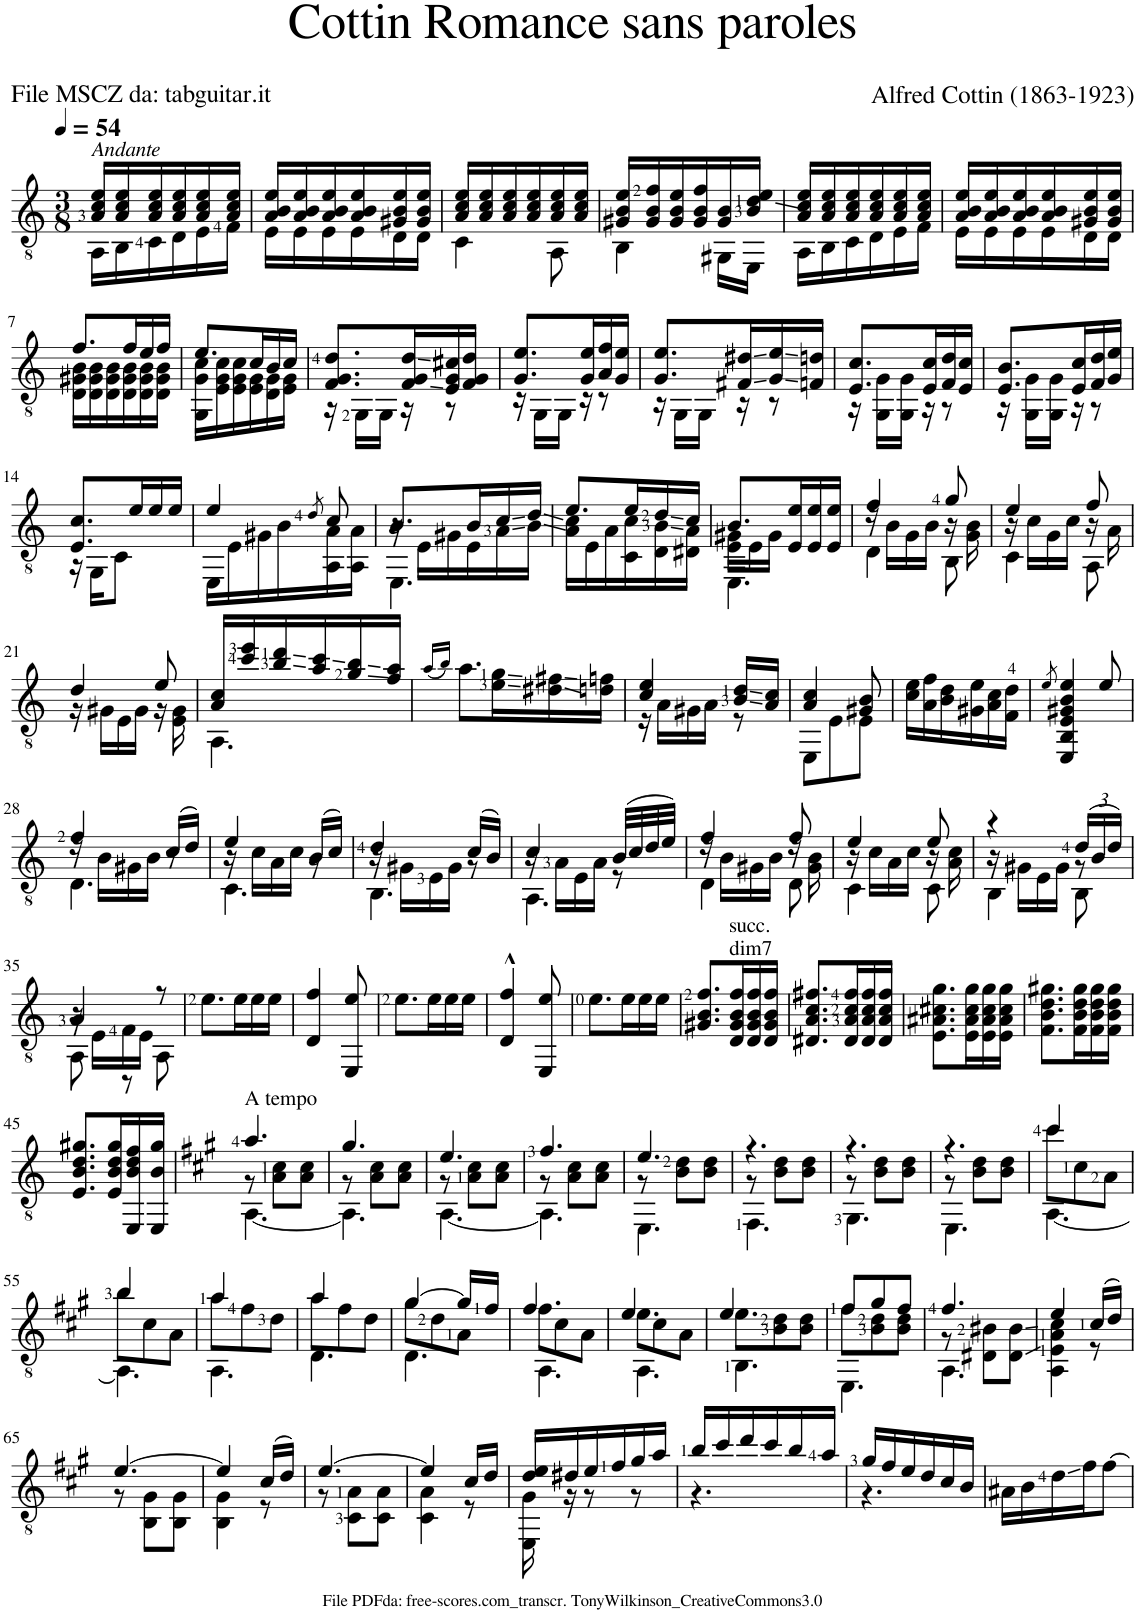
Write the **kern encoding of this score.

**kern
*part1
*staff1
*I"Guitar
*I'Guit.
*clefGv2
*k[]
*M3/8
*MM54
=1
*^
!LO:TX:a:i:t=Andante	!
16A/ 16c/ 16e/LL	16AA\LL
16A/ 16c/ 16e/	16BB\
16A/ 16c/ 16e/	16C\
16A/ 16c/ 16e/	16D\
16A/ 16c/ 16e/	16E\
16A/ 16c/ 16e/JJ	16F\JJ
=2	=2
16A/ 16B/ 16e/LL	16E\LL
16A/ 16B/ 16e/	16E\
16A/ 16B/ 16e/	16E\
16A/ 16B/ 16e/	16E\
16G#X/ 16B/ 16e/	16D\
16G#/ 16B/ 16e/JJ	16D\JJ
=3	=3
16A/ 16c/ 16e/LL	4C\
16A/ 16c/ 16e/	.
16A/ 16c/ 16e/	.
16A/ 16c/ 16e/	.
16A/ 16c/ 16e/	8AA\
16A/ 16c/ 16e/JJ	.
=4	=4
16G#X/ 16B/ 16e/LL	4BB\
16G#/ 16B/ 16f/	.
16G#/ 16B/ 16e/	.
16G#/ 16B/ 16f/	.
16G#/ 16B/	16GG#X\LL
16B/ 16d/ 16e/JJ	16EE\JJ
=5	=5
16A/ 16c/ 16e/LL	16AA\LL
16A/ 16c/ 16e/	16BB\
16A/ 16c/ 16e/	16C\
16A/ 16c/ 16e/	16D\
16A/ 16c/ 16e/	16E\
16A/ 16c/ 16e/JJ	16F\JJ
=6	=6
16A/ 16B/ 16e/LL	16E\LL
16A/ 16B/ 16e/	16E\
16A/ 16B/ 16e/	16E\
16A/ 16B/ 16e/	16E\
16G#X/ 16B/ 16e/	16D\
16G#/ 16B/ 16e/JJ	16D\JJ
!!LO:LB:g=z	!!
=7	=7
8.f/L	16D\ 16G#X\ 16B\LL
.	16D\ 16G#\ 16B\
.	16D\ 16G#\ 16B\
16f/L	16D\ 16G#\ 16B\
16e/	16D\ 16G#\ 16B\
16f/JJ	16D\ 16G#\ 16B\JJ
=8	=8
8.e/L	16GG\ 16G\ 16c\LL
.	16E\ 16G\ 16c\
.	16E\ 16G\ 16c\
16c/L	16E\ 16G\
16B/	16D\ 16G\
16c/JJ	16E\ 16G\JJ
=9	=9
8.F/ 8.G/ 8.d/L	16r
.	16GG\LL
.	16GG\JJ
16F/ 16G/ 16d/L	16r
16E/ 16G/ 16c#X/	8r
16F/ 16G/ 16d/JJ	.
=10	=10
8.G/ 8.e/L	16r
.	16GG\LL
.	16GG\JJ
16G/ 16e/L	16r
16A/ 16f/	8r
16G/ 16e/JJ	.
=11	=11
8.G/ 8.e/L	16r
.	16GG\LL
.	16GG\JJ
16F#X/ 16d#X/L	16r
16G/ 16e/	8r
16Fn/ 16dn/JJ	.
=12	=12
8.E/ 8.c/L	16r
.	16GG\ 16G\LL
.	16GG\ 16G\JJ
16E/ 16c/L	16r
16F/ 16d/	8r
16E/ 16c/JJ	.
=13	=13
8.E/ 8.B/L	16r
.	16GG\ 16G\LL
.	16GG\ 16G\JJ
16E/ 16c/L	16r
16F/ 16d/	8r
16G/ 16e/JJ	.
!!LO:LB:g=z	!!
=14	=14
8.E/ 8.c/L	16r
.	16GG\KL
.	8C\J
16e/L	.
16e/	8ryy
16e/JJ	.
=15	=15
4e/	16EE\LL
.	16E\
.	16G#X\
.	16B\
8qd/	.
8c/	16AA\ 16A\
.	16AA\ 16A\JJ
=16	=16
*	*^
8.B/L	16r	4.EE\
.	16E\LL	.
.	16G#X\	.
16B/L	16E\	.
16c/	16A\	.
16d/JJ	16B\JJ	.
*	*v	*v
=17	=17
8.e/L	16A\ 16c\LL
.	16E\
.	16A\
16e/L	16C\ 16c\
16d/	16D\ 16B\
16c/JJ	16D#X\ 16A\JJ
=18	=18
*	*^
8.B/L	16E\ 16G#X\LL	4.EE\
.	16E\	.
.	16G#\JJ	.
16E/ 16e/L	8.ryy	.
16E/ 16e/	.	.
16E/ 16e/JJ	.	.
=19	=19	=19
4f/	16r	4D\
.	16B\LL	.
.	16G\	.
.	16B\JJ	.
8g/	16r	8BB\
.	16G\ 16B\	.
=20	=20	=20
4e/	16r	4C\
.	16c\LL	.
.	16G\	.
.	16c\JJ	.
8f/	16r	8AA\
.	16A\	.
*	*v	*v
!!LO:LB:g=z
=21	=21
4d/	16r
.	16G#X\LL
.	16E\
.	16G#\JJ
8e/	16r
.	16E\ 16G#\
=22	=22
16A/ 16c/LL	4.AA\
16cc/ 16ee/	.
16b/ 16dd/	.
16a/ 16cc/	.
16g/ 16b/	.
16f/ 16a/JJ	.
*v	*v
=23
(16qa/LL
16qb/JJ)
8.a\L
16e\ 16g\L
16d#X\ 16f#X\
16dn\ 16fn\JJ
=24
*^
4c/ 4e/	16r
.	16A\LL
.	16G#X\
.	16A\JJ
16B/ 16d/LL	8r
16A/ 16c/JJ	.
=25	=25
4A/ 4c/	8EE\L
.	8E\
8G#X/ 8B/	8E\J
*v	*v
=26
16c\ 16e\LL
16A\ 16f\
16B\ 16d\
16G#X\ 16e\
16A\ 16c\
16F\ 16d\JJ
=27
8qe/
4EE/ 4BB/ 4E/ 4G#X/ 4B/ 4e/
8e/
!!LO:LB:g=z
=28
*^
*	*^
4f/	16r	4.D\
.	16B\LL	.
.	16G#X\	.
.	16B\JJ	.
(16c/LL	8r	.
16d/JJ)	.	.
=29	=29	=29
4e/	16r	4.C\
.	16c\LL	.
.	16A\	.
.	16c\JJ	.
(16B/LL	8r	.
16c/JJ)	.	.
=30	=30	=30
4d/	16r	4.BB\
.	16G#X\LL	.
.	16E\	.
.	16G#\JJ	.
(16c/LL	8r	.
16B/JJ)	.	.
=31	=31	=31
4c/	16r	4.AA\
.	16A\LL	.
.	16E\	.
.	16A\JJ	.
(32B/LLL	8r	.
32c/	.	.
32d/	.	.
32e/JJJ)	.	.
=32	=32	=32
4f/	16r	4D\
.	16B\LL	.
.	16G#X\	.
.	16B\JJ	.
8f/	16r	8D\
.	16G#\ 16B\	.
=33	=33	=33
4e/	16r	4C\
.	16c\LL	.
.	16A\	.
.	16c\JJ	.
8e/	16r	8C\
.	16A\ 16c\	.
=34	=34	=34
4r	16r	4BB\
.	16G#X\LL	.
.	16E\	.
.	16G#\JJ	.
*Xbrackettup	*	*
(24d/LL	8r	8BB\
24B/	.	.
24d/JJ)	.	.
!!LO:LB:g=z	!!	!!
=35	=35	=35
4A/	16r	8AA\
.	16E\LL	.
.	16F\	8r
.	16E\JJ	.
8r	8ryy	8AA\
*v	*v	*v
=36
8.e\L
16e\L
16e\
16e\JJ
=37
4D/ 4f/
8EE/ 8e/
=38
8.e\L
16e\L
16e\
16e\JJ
=39
4D/^^ 4f/^^
8EE/ 8e/
=40
8.e\L
16e\L
16e\
16e\JJ
=41
8.G#X/ 8.B/ 8.f/L
!LO:TX:a:t=succ.
!LO:TX:a:t=dim7
16D/ 16G#/ 16B/ 16f/L
16D/ 16G#/ 16B/ 16f/
16D/ 16G#/ 16B/ 16f/JJ
=42
8.D#X/ 8.A/ 8.c/ 8.f#X/L
16D#/ 16A/ 16c/ 16f#/L
16D#/ 16A/ 16c/ 16f#/
16D#/ 16A/ 16c/ 16f#/JJ
=43
8.E\ 8.A#X\ 8.c#X\ 8.g\L
16E\ 16A#\ 16c#\ 16g\L
16E\ 16A#\ 16c#\ 16g\
16E\ 16A#\ 16c#\ 16g\JJ
=44
8.F\ 8.B\ 8.d\ 8.g#X\L
16F\ 16B\ 16d\ 16g#\L
16F\ 16B\ 16d\ 16g#\
16F\ 16B\ 16d\ 16g#\JJ
!!LO:LB:g=z
=45
8.E/ 8.B/ 8.d/ 8.g#X/L
16E/ 16B/ 16d/ 16g#/L
16EE/ 16B/ 16d/ 16f/
16EE/ 16B/ 16g#/JJ
=46
*k[f#c#g#]
*^
*	*^
!LO:TX:a:t=A tempo	!	!
4.a/	8r	[4.AA\
.	8A\ 8c#\L	.
.	8A\ 8c#\J	.
=47	=47	=47
4.g#/	8r	4.AA\]
.	8A\ 8c#\L	.
.	8A\ 8c#\J	.
=48	=48	=48
4.e/	8r	[4.AA\
.	8A\ 8c#\L	.
.	8A\ 8c#\J	.
=49	=49	=49
4.f#/	8r	4.AA\]
.	8A\ 8c#\L	.
.	8A\ 8c#\J	.
=50	=50	=50
4.e/	8r	4.EE\
.	8B\ 8d\L	.
.	8B\ 8d\J	.
=51	=51	=51
4.r	8r	4.FF#\
.	8B\ 8d\L	.
.	8B\ 8d\J	.
=52	=52	=52
4.r	8r	4.GG#\
.	8B\ 8d\L	.
.	8B\ 8d\J	.
=53	=53	=53
4.r	8r	4.EE\
.	8B\ 8d\L	.
.	8B\ 8d\J	.
=54	=54	=54
4.cc#/	8cc#\L	[4.AA\
.	8c#\	.
.	8A\J	.
!!LO:LB:g=z	!!	!!
=55	=55	=55
4.b/	8b\L	4.AA\]
.	8c#\	.
.	8A\J	.
=56	=56	=56
4.a/	8a\L	4.AA\
.	8f#\	.
.	8d\J	.
=57	=57	=57
4.a/	8a\L	4.D\
.	8f#\	.
.	8d\J	.
=58	=58	=58
[4g#/	8g#\L	4.D\
.	8d\	.
16g#/LL]	8A\J	.
16f#/JJ	.	.
=59	=59	=59
4.f#/	8f#\L	4.AA\
.	8c#\	.
.	8A\J	.
=60	=60	=60
4.e/	8e\L	4.AA\
.	8c#\	.
.	8A\J	.
=61	=61	=61
4.e/	8e\L	4.BB\
.	8B\ 8d\	.
.	8B\ 8d\J	.
=62	=62	=62
8f#/L	8f#\L	4.EE\
8g#/	8B\ 8d\	.
8f#/J	8B\ 8d\J	.
=63	=63	=63
4.f#/	8r	4.AA\
.	8D#X\ 8B#X\L	.
.	8D#\ 8B#\J	.
*	*v	*v
=64	=64
4e/	4AA\ 4E\ 4A\ 4c#\
(16c#/LL	8r
16d/JJ)	.
!!LO:LB:g=z	!!
=65	=65
[4.e/	8r
.	8BB\ 8G#\L
.	8BB\ 8G#\J
=66	=66
4e/]	4BB\ 4G#\
(16c#/LL	8r
16d/JJ)	.
=67	=67
[4.e/	8r
.	8C#\ 8A\L
.	8C#\ 8A\J
=68	=68
4e/]	4C#\ 4A\
16c#/LL	8r
16d/JJ	.
=69	=69
16d/ 16e/LL	16EE\ 16G#\
16d#X/	16r
16e/	8r
16f#/	.
16g#/	8r
16a/JJ	.
=70	=70
16b/LL	4.r
16cc#/	.
16dd/	.
16cc#/	.
16b/	.
16a/JJ	.
=71	=71
16g#/LL	4.r
16f#/	.
16e/	.
16d/	.
16c#/	.
16B/JJ	.
*v	*v
=72
16A#X\LL
16B\
16d\
16f#\J
[8f#\J
=
*-
